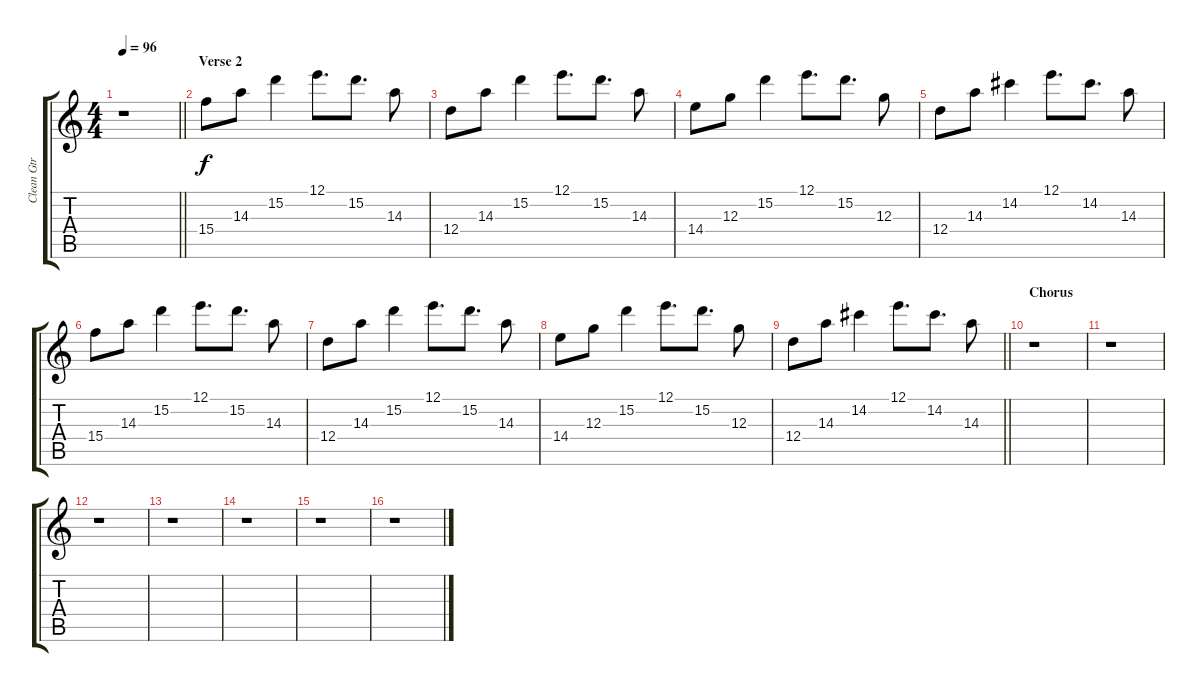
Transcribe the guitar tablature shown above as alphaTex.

\track ("Clean Gtr 2" "Clean Gtr ") {instrument electricguitarjazz}
\staff {score tabs}
\tuning (E4 B3 G3 D3 A2 D2) {hide}
\ts (4 4)
\tempo 96
\clef g2
\barLineRight lightlight
\ks c
r.1{dy f} |
\section ("" "Verse 2")
15.4.8 14.3.8 15.2.4 12.1.8{d} 15.2.8{d} 14.3.8 |
12.4.8 14.3.8 15.2.4 12.1.8{d} 15.2.8{d} 14.3.8 |
14.4.8 12.3.8 15.2.4 12.1.8{d} 15.2.8{d} 12.3.8 |
12.4.8 14.3.8 14.2.4 12.1.8{d} 14.2.8{d} 14.3.8 |
15.4.8 14.3.8 15.2.4 12.1.8{d} 15.2.8{d} 14.3.8 |
12.4.8 14.3.8 15.2.4 12.1.8{d} 15.2.8{d} 14.3.8 |
14.4.8 12.3.8 15.2.4 12.1.8{d} 15.2.8{d} 12.3.8 |
\barLineRight lightlight
12.4.8 14.3.8 14.2.4 12.1.8{d} 14.2.8{d} 14.3.8 |
\section ("" "Chorus")
r.1 |
r.1 |
r.1 |
r.1 |
r.1 |
r.1 |
r.1
